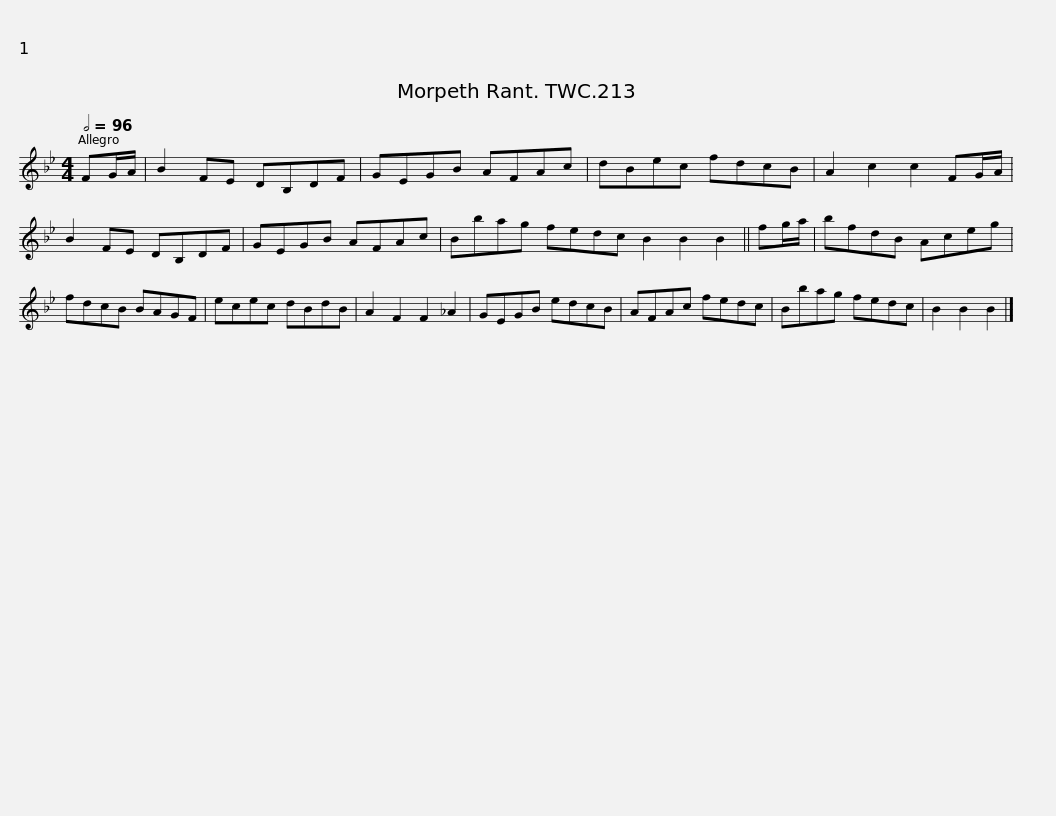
X:1
L:1/8
Q:1/2=96
M:4/4
I:linebreak $
K:Bb
V:1 treble
V:1
 FG/A/ | B2 FE DB,DF | GEGB AFAc | dBec fdcB | A2 c2 c2 FG/A/ | %5
 B2 FE DB,DF |$ GEGB AFAc | Bbag fedc B2 B2 B2 || fg/a/ | bfdB Aceg | %10
 fdcB BAGF |$ ecec dBdB | A2 F2 F2 _A2 | GEGB edcB | AFAc fedc | %15
 Bbag fedc | B2 B2 B2 |] %17
